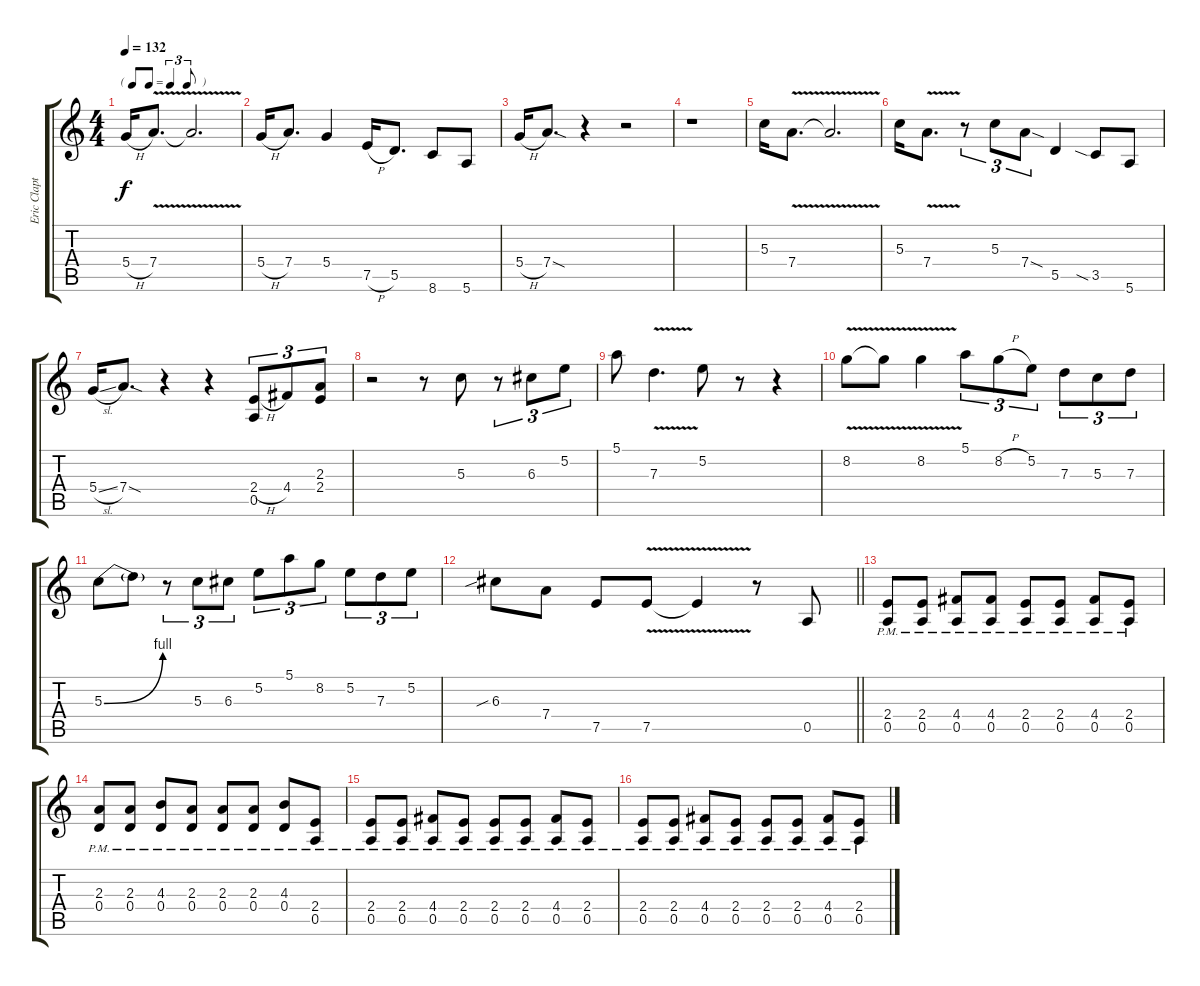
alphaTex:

\track ("Eric Clapton - Electric Guitar" "Eric Clapt") {instrument overdrivenguitar}
\staff {score tabs}
\tuning (E4 B3 G3 D3 A2 E2) {hide}
\ts (4 4)
\tf triplet8th
\tempo 132
\clef g2
\ks c
5.4{h}.16{dy f instrument overdrivenguitar} 7.4{v}.8{d} 7.4{v t}.2{d} |
5.4{h}.16 7.4.8{d} 5.4.4 7.5{h}.16 5.5.8{d} 8.6.8 5.6.8 |
5.4{h}.16 7.4{sod}.8{d} r.4 r.2 |
r.1 |
5.3.16 7.4{v}.8{d} 7.4{v t}.2{d} |
5.3.16 7.4{v}.8{d} r.8{tu (3 2)} 5.3.8{tu (3 2)} 7.4{sod}.8{tu (3 2)} 5.5.4 3.5{sia}.8 5.6.8 |
5.4{sl}.16 7.4{sod}.8{d} r.4 r.4 (2.4{h} 0.5).8{tu (3 2)} 4.4.8{tu (3 2)} (2.3 2.4).8{tu (3 2)} |
r.2 r.8 5.3.8 r.8{tu (3 2)} 6.3.8{tu (3 2)} 5.2.8{tu (3 2)} |
5.1.8 7.3{v}.4{d} 5.2.8 r.8 r.4 |
8.2{v}.8 8.2{v t}.8 8.2{v}.4 5.1.8{tu (3 2)} 8.2{h}.8{tu (3 2)} 5.2.8{tu (3 2)} 7.3.8{tu (3 2)} 5.3.8{tu (3 2)} 7.3.8{tu (3 2)} |
5.3{be (bend 0 0 60 4)}.8 5.3{t}.8 r.8{tu (3 2)} 5.3.8{tu (3 2)} 6.3.8{tu (3 2)} 5.2.8{tu (3 2)} 5.1.8{tu (3 2)} 8.2.8{tu (3 2)} 5.2.8{tu (3 2)} 7.3.8{tu (3 2)} 5.2.8{tu (3 2)} |
\barLineRight lightlight
6.3{sib}.8 7.4.8 7.5.8 7.5{v}.8 7.5{v t}.4 r.8 0.5.8 |
(2.4{pm} 0.5{pm}).8 (2.4{pm} 0.5{pm}).8 (4.4{pm} 0.5{pm}).8 (4.4{pm} 0.5{pm}).8 (2.4{pm} 0.5{pm}).8 (2.4{pm} 0.5{pm}).8 (4.4{pm} 0.5{pm}).8 (2.4{pm} 0.5{pm}).8 |
(2.3{pm} 0.4{pm}).8 (2.3{pm} 0.4{pm}).8 (4.3{pm} 0.4{pm}).8 (2.3{pm} 0.4{pm}).8 (2.3{pm} 0.4{pm}).8 (2.3{pm} 0.4{pm}).8 (4.3{pm} 0.4{pm}).8 (2.4{pm} 0.5{pm}).8 |
(2.4{pm} 0.5{pm}).8 (2.4{pm} 0.5{pm}).8 (4.4{pm} 0.5{pm}).8 (2.4{pm} 0.5{pm}).8 (2.4{pm} 0.5{pm}).8 (2.4{pm} 0.5{pm}).8 (4.4{pm} 0.5{pm}).8 (2.4{pm} 0.5{pm}).8 |
(2.4{pm} 0.5{pm}).8 (2.4{pm} 0.5{pm}).8 (4.4{pm} 0.5{pm}).8 (2.4{pm} 0.5{pm}).8 (2.4{pm} 0.5{pm}).8 (2.4{pm} 0.5{pm}).8 (4.4{pm} 0.5{pm}).8 (2.4{pm} 0.5{pm}).8
